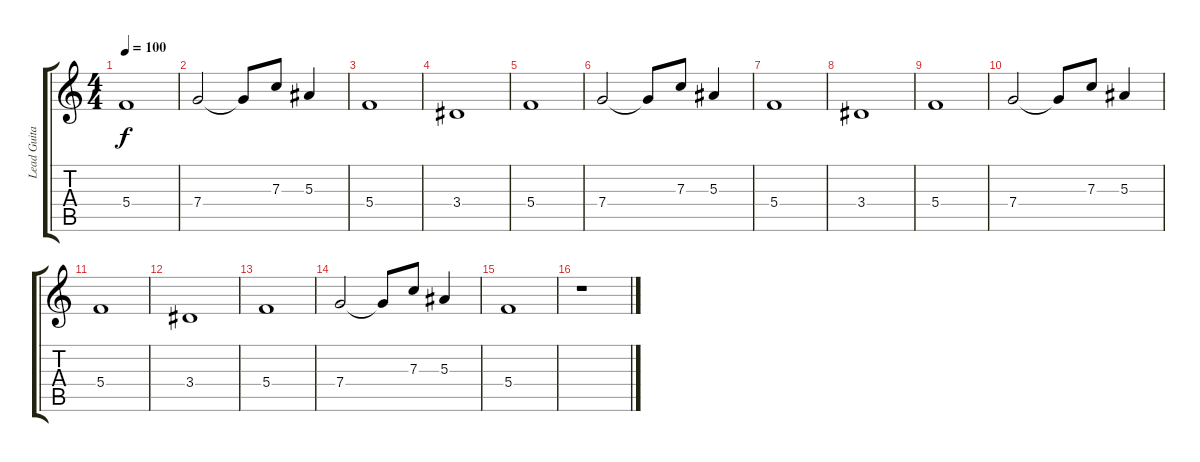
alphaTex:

\track ("Lead Guitar" "Lead Guita") {instrument distortionguitar}
\staff {score tabs}
\tuning (D4 A3 F3 C3 G2 D2) {hide}
\ts (4 4)
\tempo 100
\clef g2
\ks c
5.4.1{dy f} |
7.4.2 7.4{t}.8 7.3.8 5.3.4 |
5.4.1 |
3.4.1 |
5.4.1 |
7.4.2 7.4{t}.8 7.3.8 5.3.4 |
5.4.1 |
3.4.1 |
5.4.1 |
7.4.2 7.4{t}.8 7.3.8 5.3.4 |
5.4.1 |
3.4.1 |
5.4.1 |
7.4.2 7.4{t}.8 7.3.8 5.3.4 |
5.4.1 |
r.1
